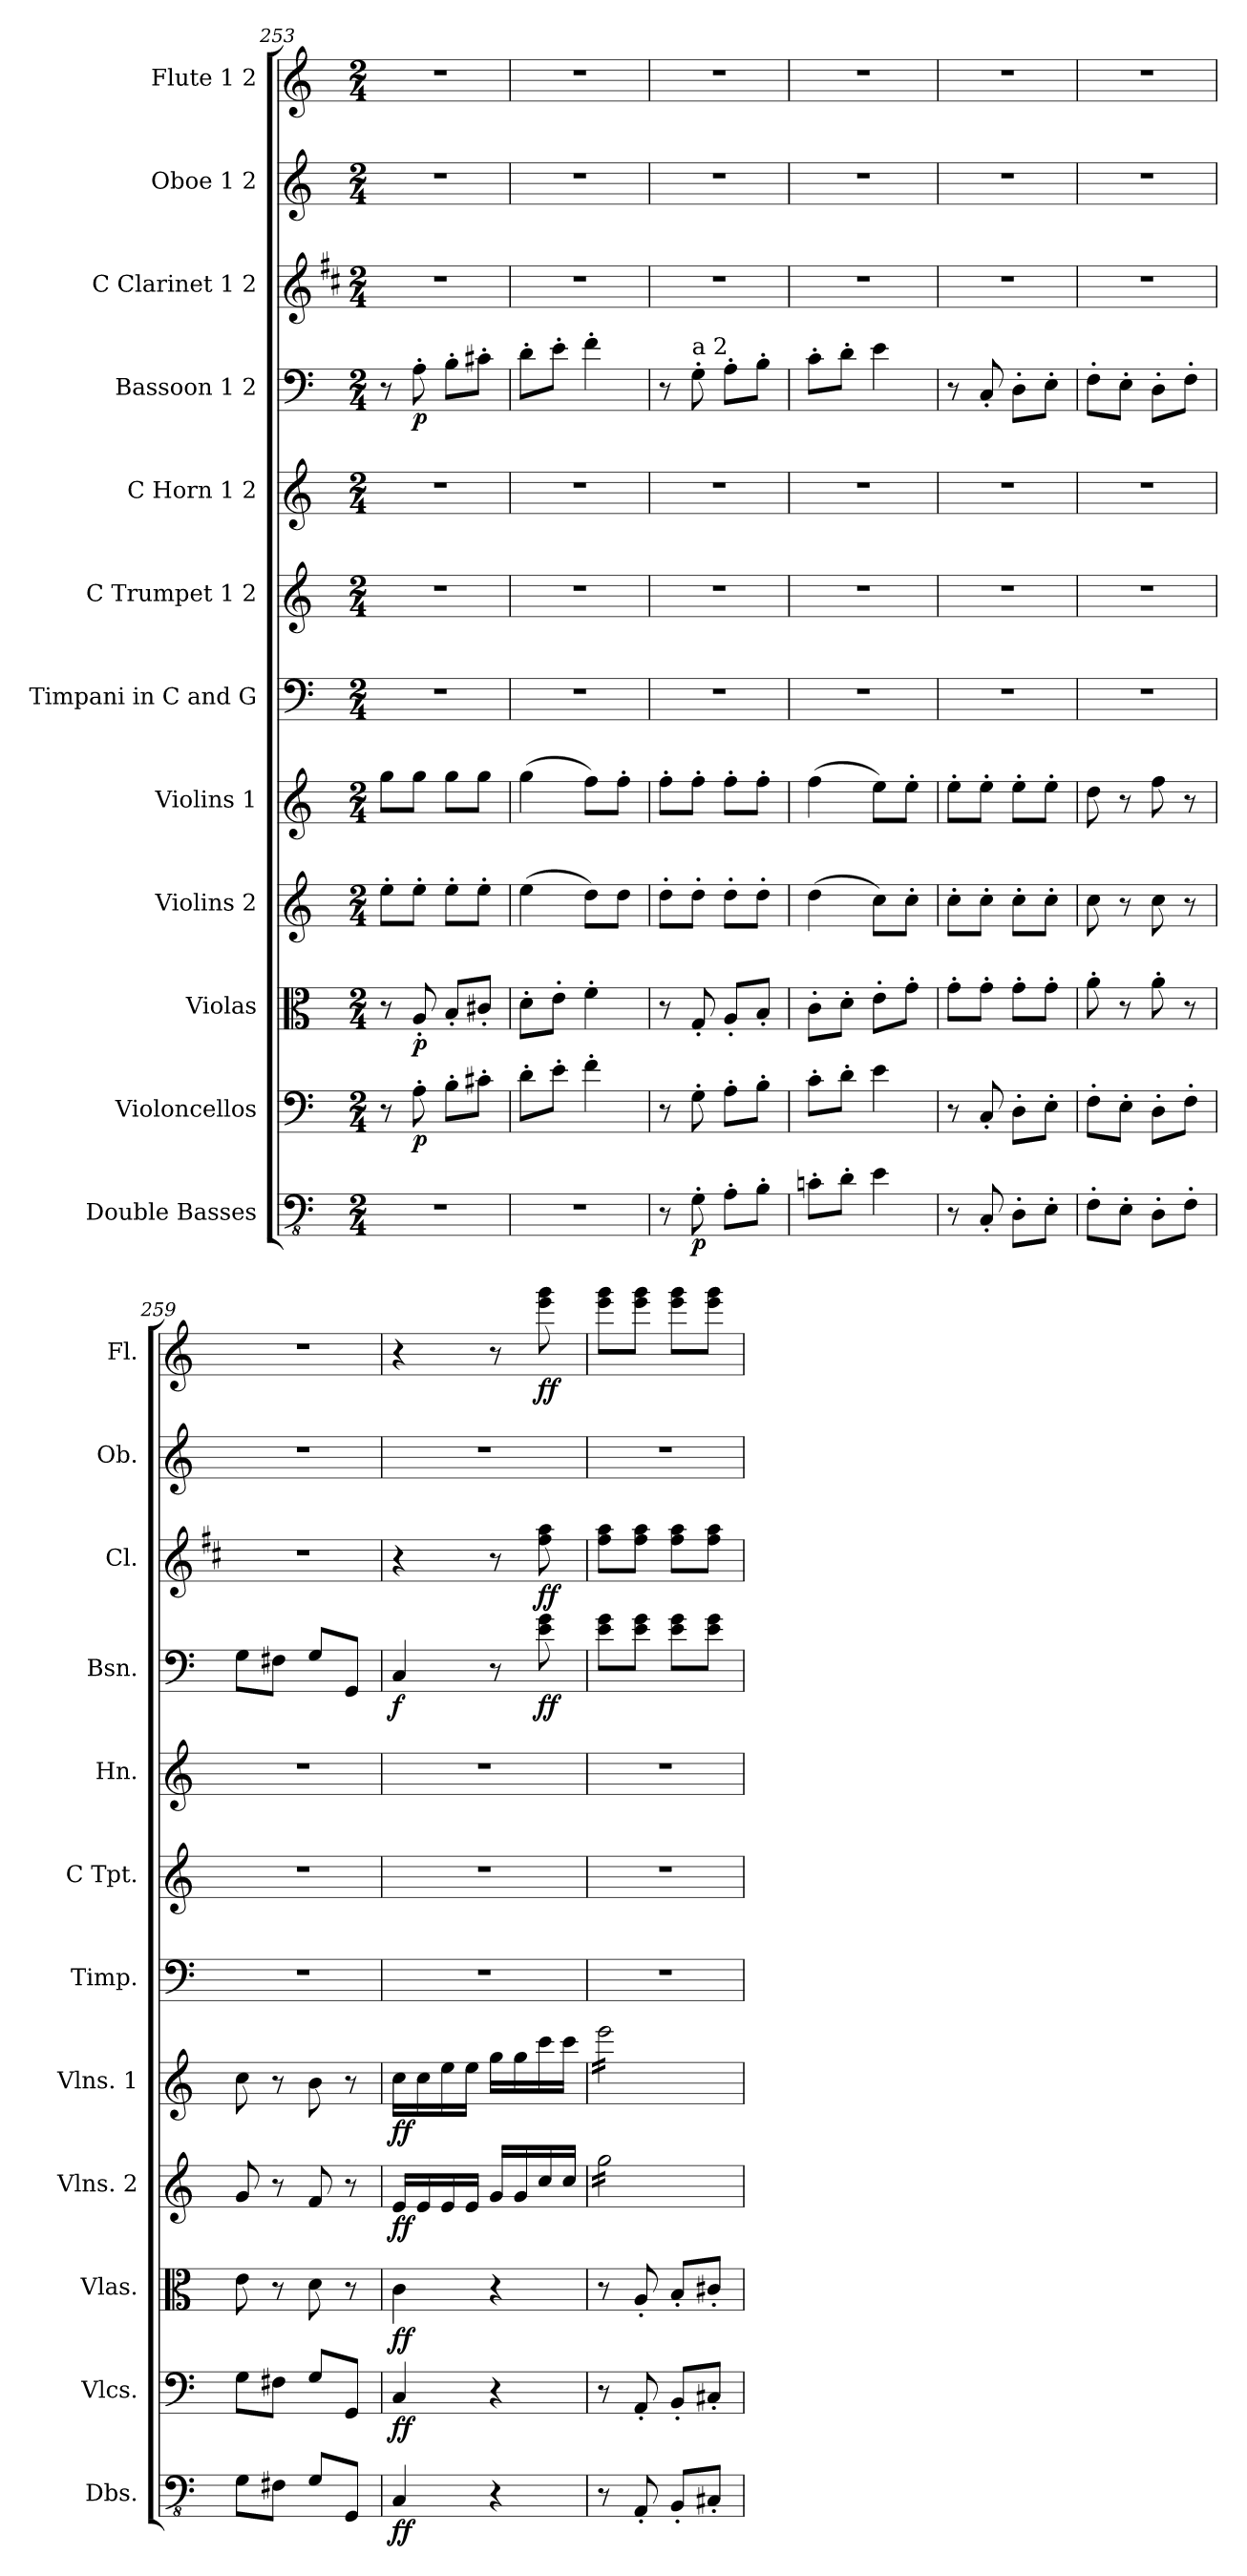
**kern	**dynam	**kern	**dynam	**kern	**dynam	**kern	**dynam	**kern	**dynam	**kern	**kern	**kern	**kern	**dynam	**kern	**dynam	**kern	**kern	**dynam
*part12	*part12	*part11	*part11	*part10	*part10	*part9	*part9	*part8	*part8	*part7	*part6	*part5	*part4	*part4	*part3	*part3	*part2	*part1	*part1
*staff12	*staff12	*staff11	*staff11	*staff10	*staff10	*staff9	*staff9	*staff8	*staff8	*staff7	*staff6	*staff5	*staff4	*staff4	*staff3	*staff3	*staff2	*staff1	*staff1
*I"Double Basses	*	*I"Violoncellos	*	*I"Violas	*	*I"Violins 2	*	*I"Violins 1	*	*I"Timpani in C and G	*I"C Trumpet 1 2	*I"C Horn  1 2	*I"Bassoon 1 2	*	*I"C Clarinet 1 2	*	*I"Oboe 1 2	*I"Flute 1 2	*
*I'Dbs.	*	*I'Vlcs.	*	*I'Vlas.	*	*I'Vlns. 2	*	*I'Vlns. 1	*	*I'Timp.	*I'C Tpt.	*I'Hn.	*I'Bsn.	*	*I'Cl.	*	*I'Ob.	*I'Fl.	*
*clefFv4	*	*clefF4	*	*clefC3	*	*clefG2	*	*clefG2	*	*clefF4	*clefG2	*clefG2	*clefF4	*	*clefG2	*	*clefG2	*clefG2	*
*	*	*	*	*	*	*	*	*	*	*	*	*ITrd7c12	*	*	*ITrd1c2	*	*	*	*
*k[]	*	*k[]	*	*k[]	*	*k[]	*	*k[]	*	*k[]	*k[]	*k[]	*k[]	*	*k[]	*	*k[]	*k[]	*
*M2/4	*	*M2/4	*	*M2/4	*	*M2/4	*	*M2/4	*	*M2/4	*M2/4	*M2/4	*M2/4	*	*M2/4	*	*M2/4	*M2/4	*
=253	=253	=253	=253	=253	=253	=253	=253	=253	=253	=253	=253	=253	=253	=253	=253	=253	=253	=253	=253
2r	.	8r	.	8r	.	8ee'\L	.	8gg\L	.	2r	2r	2r	8r	.	2r	.	2r	2r	.
!	!	!	!LO:DY:b	!	!LO:DY:b	!	!	!	!	!	!	!	!	!LO:DY:b	!	!	!	!	!
.	.	8A'\	p	8A'/	p	8ee'\J	.	8gg\J	.	.	.	.	8A'\	p	.	.	.	.	.
.	.	8B'\L	.	8B'/L	.	8ee'\L	.	8gg\L	.	.	.	.	8B'\L	.	.	.	.	.	.
.	.	8c#X'\J	.	8c#X'/J	.	8ee'\J	.	8gg\J	.	.	.	.	8c#X'\J	.	.	.	.	.	.
=254	=254	=254	=254	=254	=254	=254	=254	=254	=254	=254	=254	=254	=254	=254	=254	=254	=254	=254	=254
2r	.	8d'\L	.	8d'\L	.	(>4ee\	.	(>4gg\	.	2r	2r	2r	8d'\L	.	2r	.	2r	2r	.
.	.	8e'\J	.	8e'\J	.	.	.	.	.	.	.	.	8e'\J	.	.	.	.	.	.
.	.	4f'\	.	4f'\	.	8dd\L)	.	8ff\L)	.	.	.	.	4f'\	.	.	.	.	.	.
.	.	.	.	.	.	8dd\J	.	8ff'\J	.	.	.	.	.	.	.	.	.	.	.
=255	=255	=255	=255	=255	=255	=255	=255	=255	=255	=255	=255	=255	=255	=255	=255	=255	=255	=255	=255
8r	.	8r	.	8r	.	8dd'\L	.	8ff'\L	.	2r	2r	2r	8r	.	2r	.	2r	2r	.
!	!	!	!	!	!	!	!	!	!	!	!	!	!LO:TX:a:t=a 2	!	!	!	!	!	!
!	!LO:DY:b	!	!	!	!	!	!	!	!	!	!	!	!	!	!	!	!	!	!
8GG'\	p	8G'\	.	8G'/	.	8dd'\J	.	8ff'\J	.	.	.	.	8G'\	.	.	.	.	.	.
8AA'\L	.	8A'\L	.	8A'/L	.	8dd'\L	.	8ff'\L	.	.	.	.	8A'\L	.	.	.	.	.	.
8BB'\J	.	8B'\J	.	8B'/J	.	8dd'\J	.	8ff'\J	.	.	.	.	8B'\J	.	.	.	.	.	.
=256	=256	=256	=256	=256	=256	=256	=256	=256	=256	=256	=256	=256	=256	=256	=256	=256	=256	=256	=256
8Cn'\L	.	8c'\L	.	8c'\L	.	(>4dd\	.	(>4ff\	.	2r	2r	2r	8c'\L	.	2r	.	2r	2r	.
8D'\J	.	8d'\J	.	8d'\J	.	.	.	.	.	.	.	.	8d'\J	.	.	.	.	.	.
4E\	.	4e\	.	8e'\L	.	8cc\L)	.	8ee\L)	.	.	.	.	4e\	.	.	.	.	.	.
.	.	.	.	8g'\J	.	8cc'\J	.	8ee'\J	.	.	.	.	.	.	.	.	.	.	.
=257	=257	=257	=257	=257	=257	=257	=257	=257	=257	=257	=257	=257	=257	=257	=257	=257	=257	=257	=257
8r	.	8r	.	8g'\L	.	8cc'\L	.	8ee'\L	.	2r	2r	2r	8r	.	2r	.	2r	2r	.
8CC'/	.	8C'/	.	8g'\J	.	8cc'\J	.	8ee'\J	.	.	.	.	8C'/	.	.	.	.	.	.
8DD'\L	.	8D'\L	.	8g'\L	.	8cc'\L	.	8ee'\L	.	.	.	.	8D'\L	.	.	.	.	.	.
8EE'\J	.	8E'\J	.	8g'\J	.	8cc'\J	.	8ee'\J	.	.	.	.	8E'\J	.	.	.	.	.	.
=258	=258	=258	=258	=258	=258	=258	=258	=258	=258	=258	=258	=258	=258	=258	=258	=258	=258	=258	=258
8FF'\L	.	8F'\L	.	8a'\	.	8cc\	.	8dd\	.	2r	2r	2r	8F'\L	.	2r	.	2r	2r	.
8EE'\J	.	8E'\J	.	8r	.	8r	.	8r	.	.	.	.	8E'\J	.	.	.	.	.	.
8DD'\L	.	8D'\L	.	8a'\	.	8cc\	.	8ff\	.	.	.	.	8D'\L	.	.	.	.	.	.
8FF'\J	.	8F'\J	.	8r	.	8r	.	8r	.	.	.	.	8F'\J	.	.	.	.	.	.
=259	=259	=259	=259	=259	=259	=259	=259	=259	=259	=259	=259	=259	=259	=259	=259	=259	=259	=259	=259
8GG\L	.	8G\L	.	8e\	.	8g/	.	8cc\	.	2r	2r	2r	8G\L	.	2r	.	2r	2r	.
8FF#X\J	.	8F#X\J	.	8r	.	8r	.	8r	.	.	.	.	8F#X\J	.	.	.	.	.	.
8GG/L	.	8G/L	.	8d\	.	8f/	.	8b\	.	.	.	.	8G/L	.	.	.	.	.	.
8GGG/J	.	8GG/J	.	8r	.	8r	.	8r	.	.	.	.	8GG/J	.	.	.	.	.	.
=260	=260	=260	=260	=260	=260	=260	=260	=260	=260	=260	=260	=260	=260	=260	=260	=260	=260	=260	=260
!	!LO:DY:b	!	!LO:DY:b	!	!LO:DY:b	!	!LO:DY:b	!	!LO:DY:b	!	!	!	!	!LO:DY:b	!	!	!	!	!
4CC/	ff	4C/	ff	4c\	ff	16e/LL	ff	16cc\LL	ff	2r	2r	2r	4C/	f	4r	.	2r	4r	.
.	.	.	.	.	.	16e/	.	16cc\	.	.	.	.	.	.	.	.	.	.	.
.	.	.	.	.	.	16e/	.	16ee\	.	.	.	.	.	.	.	.	.	.	.
.	.	.	.	.	.	16e/JJ	.	16ee\JJ	.	.	.	.	.	.	.	.	.	.	.
4r	.	4r	.	4r	.	16g/LL	.	16gg\LL	.	.	.	.	8r	.	8r	.	.	8r	.
.	.	.	.	.	.	16g/	.	16gg\	.	.	.	.	.	.	.	.	.	.	.
!	!	!	!	!	!	!	!	!	!	!	!	!	!	!LO:DY:b	!	!LO:DY:b	!	!	!LO:DY:b
.	.	.	.	.	.	16cc/	.	16ccc\	.	.	.	.	8e\ 8g\	ff	8ee\ 8gg\	ff	.	8eee\ 8ggg\	ff
.	.	.	.	.	.	16cc/JJ	.	16ccc\JJ	.	.	.	.	.	.	.	.	.	.	.
=261	=261	=261	=261	=261	=261	=261	=261	=261	=261	=261	=261	=261	=261	=261	=261	=261	=261	=261	=261
*	*	*	*	*	*	*tremolo	*	*	*	*	*	*	*	*	*	*	*	*	*
*	*	*	*	*	*	*	*	*tremolo	*	*	*	*	*	*	*	*	*	*	*
8r	.	8r	.	8r	.	16gg\LL	.	16eee\LL	.	2r	2r	2r	8e\ 8g\L	.	8ee\ 8gg\L	.	2r	8eee\ 8ggg\L	.
.	.	.	.	.	.	16gg\	.	16eee\	.	.	.	.	.	.	.	.	.	.	.
8AAA'/	.	8AA'/	.	8A'/	.	16gg\	.	16eee\	.	.	.	.	8e\ 8g\J	.	8ee\ 8gg\J	.	.	8eee\ 8ggg\J	.
.	.	.	.	.	.	16gg\	.	16eee\	.	.	.	.	.	.	.	.	.	.	.
8BBB'/L	.	8BB'/L	.	8B'/L	.	16gg\	.	16eee\	.	.	.	.	8e\ 8g\L	.	8ee\ 8gg\L	.	.	8eee\ 8ggg\L	.
.	.	.	.	.	.	16gg\	.	16eee\	.	.	.	.	.	.	.	.	.	.	.
8CC#X'/J	.	8C#X'/J	.	8c#X'/J	.	16gg\	.	16eee\	.	.	.	.	8e\ 8g\J	.	8ee\ 8gg\J	.	.	8eee\ 8ggg\J	.
.	.	.	.	.	.	16gg\JJ	.	16eee\JJ	.	.	.	.	.	.	.	.	.	.	.
*	*	*	*	*	*	*	*	*Xtremolo	*	*	*	*	*	*	*	*	*	*	*
*	*	*	*	*	*	*Xtremolo	*	*	*	*	*	*	*	*	*	*	*	*	*
=	=	=	=	=	=	=	=	=	=	=	=	=	=	=	=	=	=	=	=
*-	*-	*-	*-	*-	*-	*-	*-	*-	*-	*-	*-	*-	*-	*-	*-	*-	*-	*-	*-
